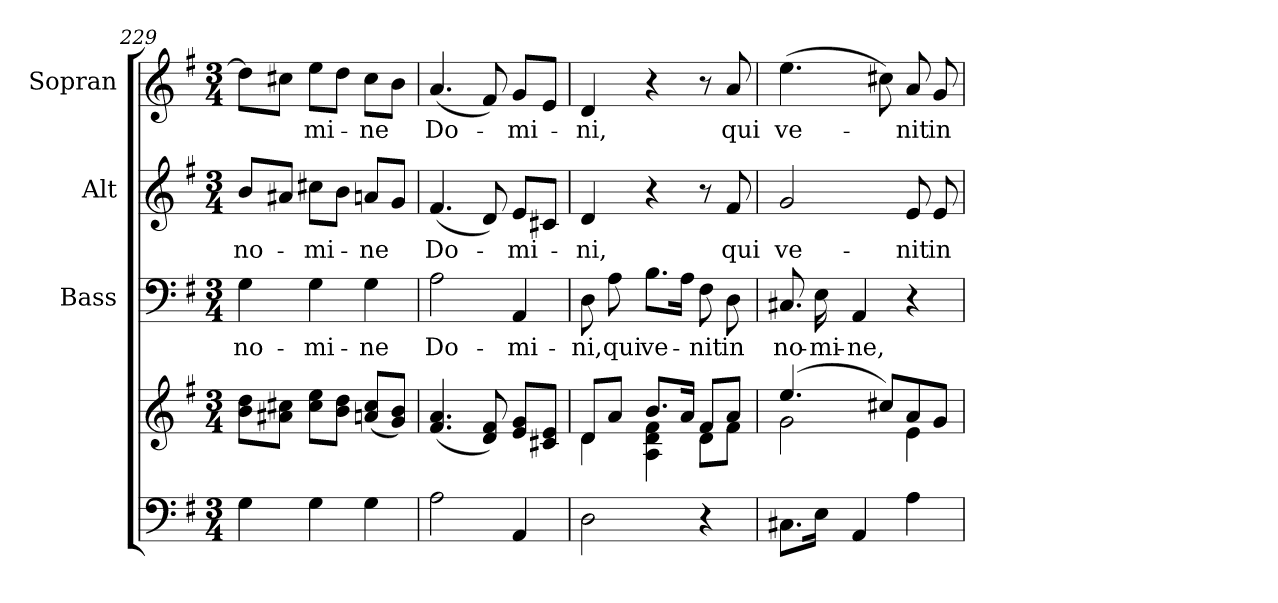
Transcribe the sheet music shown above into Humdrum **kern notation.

**kern	**kern	**kern	**text	**kern	**text	**kern	**text
*part4	*part4	*part3	*part3	*part2	*part2	*part1	*part1
*staff5	*staff4	*staff3	*staff3	*staff2	*staff2	*staff1	*staff1
*	*	*I"Bass	*	*I"Alt	*	*I"Sopran	*
*	*	*I'B.	*	*I'A.	*	*I'S.	*
*clefF4	*clefG2	*clefF4	*	*clefG2	*	*clefG2	*
*k[f#]	*k[f#]	*k[f#]	*	*k[f#]	*	*k[f#]	*
*G:	*G:	*G:	*	*G:	*	*G:	*
*M3/4	*M3/4	*M3/4	*	*M3/4	*	*M3/4	*
=229	=229	=229	=229	=229	=229	=229	=229
!	!	!	!LO:LY:b	!	!LO:LY:b	!	!
4G\	8b\ 8dd\L	4G\	no-	8b/L	no-	8dd\L]	.
.	8a#X\ 8cc#X\J	.	.	8a#X/J	.	8cc#X\J	.
!	!	!	!LO:LY:b	!	!LO:LY:b	!	!LO:LY:b
4G\	8cc#\ 8ee\L	4G\	-mi-	8cc#X\L	-mi-	8ee\L	-mi-
.	8b\ 8dd\J	.	.	8b\J	.	8dd\J	.
!	!	!	!LO:LY:b	!	!LO:LY:b	!	!LO:LY:b
4G\	(<8an/ 8cc#/L	4G\	-ne	8an/L	-ne	8cc#\L	-ne
.	8g/ 8b/J)	.	.	8g/J	.	8b\J	.
=230	=230	=230	=230	=230	=230	=230	=230
!	!	!	!LO:LY:b	!	!LO:LY:b	!	!LO:LY:b
2A\	(<4.f#/ 4.a/	2A\	Do-	(<4.f#/	Do-	(<4.a/	Do-
.	8d/ 8f#/)	.	.	8d/)	.	8f#/)	.
!	!	!	!LO:LY:b	!	!LO:LY:b	!	!LO:LY:b
4AA/	8e/ 8g/L	4AA/	-mi-	8e/L	-mi-	8g/L	-mi-
.	8c#X/ 8e/J	.	.	8c#X/J	.	8e/J	.
=231	=231	=231	=231	=231	=231	=231	=231
*	*^	*	*	*	*	*	*
!	!	!	!	!LO:LY:b	!	!LO:LY:b	!	!LO:LY:b
2D\	8d/L	4d\	8D\	-ni,	4d/	-ni,	4d/	-ni,
!	!	!	!	!LO:LY:b	!	!	!	!
.	8a/J	.	8A\	qui	.	.	.	.
!	!	!	!	!LO:LY:b	!	!	!	!
.	8.b/L	4A\ 4d\ 4f#\	8.B\L	ve-	4r	.	4r	.
.	16a/Jk	.	16A\Jk	.	.	.	.	.
!	!	!	!	!LO:LY:b	!	!	!	!
4r	8f#/L	8d\L	8F#\	-nit	8r	.	8r	.
!	!	!	!	!LO:LY:b	!	!LO:LY:b	!	!LO:LY:b
.	8a/J	8f#\J	8D\	in	8f#/	qui	8a/	qui
!!LO:LB:g=z
=232	=232	=232	=232	=232	=232	=232	=232	=232
!	!	!	!	!LO:LY:b	!	!LO:LY:b	!	!LO:LY:b
8.C#X\L	(4.ee/	2g\	8.C#X/	no-	2g/	ve-	(>4.ee\	ve-
!	!	!	!	!LO:LY:b	!	!	!	!
16E\Jk	.	.	16E\	-mi-	.	.	.	.
!	!	!	!	!LO:LY:b	!	!	!	!
4AA/	.	.	4AA/	-ne,	.	.	.	.
.	8cc#X/L)	.	.	.	.	.	8cc#X\)	.
!	!	!	!	!	!	!LO:LY:b	!	!LO:LY:b
4A\	8a/	4e\	4r	.	8e/	-nit	8a/	-nit
!	!	!	!	!	!	!LO:LY:b	!	!LO:LY:b
.	8g/J	.	.	.	8e/	in	8g/	in
*	*v	*v	*	*	*	*	*	*
=	=	=	=	=	=	=	=
*-	*-	*-	*-	*-	*-	*-	*-
